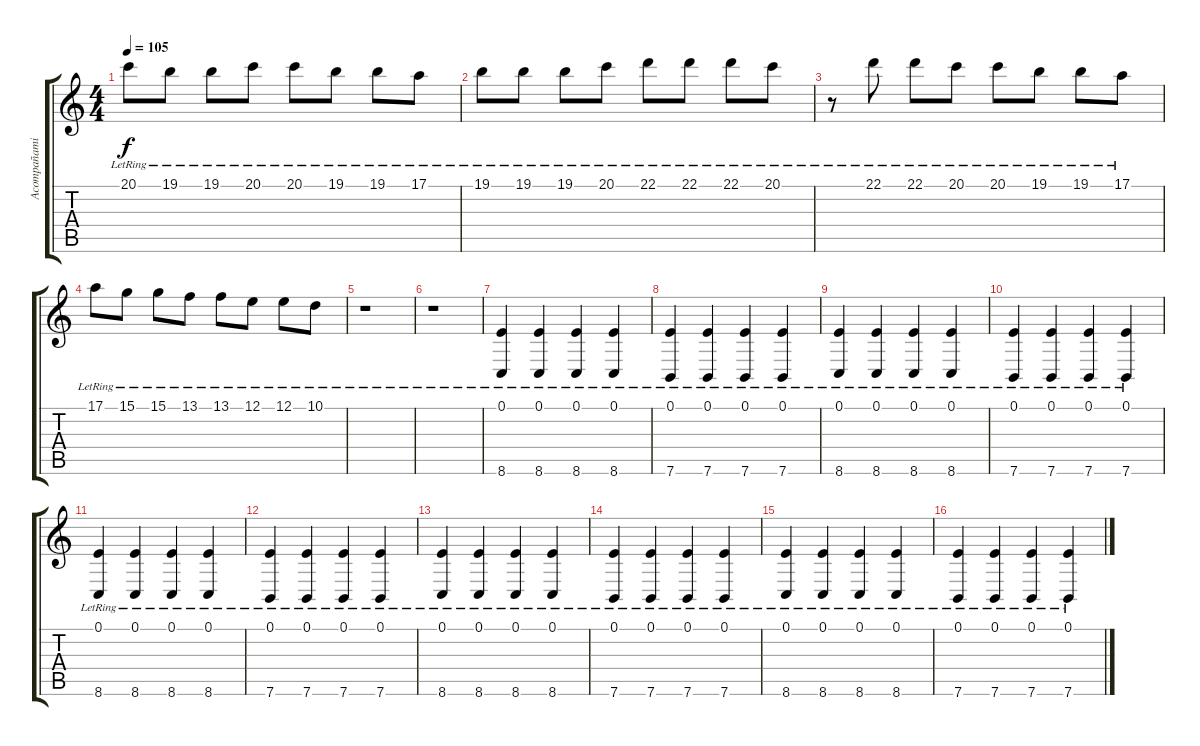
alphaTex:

\track ("Acompañamiento" "Acompañami") {instrument electricgrandpiano}
\staff {score tabs}
\tuning (E4 B3 G3 D3 A2 E2) {hide}
\ts (4 4)
\tempo 105
\clef g2
\ks c
20.1{lr}.8{dy f} 19.1{lr}.8 19.1{lr}.8 20.1{lr}.8 20.1{lr}.8 19.1{lr}.8 19.1{lr}.8 17.1{lr}.8 |
19.1{lr}.8 19.1{lr}.8 19.1{lr}.8 20.1{lr}.8 22.1{lr}.8 22.1{lr}.8 22.1{lr}.8 20.1{lr}.8 |
r.8 22.1{lr}.8 22.1{lr}.8 20.1{lr}.8 20.1{lr}.8 19.1{lr}.8 19.1{lr}.8 17.1{lr}.8 |
17.1{lr}.8 15.1{lr}.8 15.1{lr}.8 13.1{lr}.8 13.1{lr}.8 12.1{lr}.8 12.1{lr}.8 10.1{lr}.8 |
r.1{volume 13} |
r.1 |
(0.1{lr} 8.6{lr}).4 (0.1{lr} 8.6{lr}).4 (0.1{lr} 8.6{lr}).4 (0.1{lr} 8.6{lr}).4 |
(0.1{lr} 7.6{lr}).4 (0.1{lr} 7.6{lr}).4 (0.1{lr} 7.6{lr}).4 (0.1{lr} 7.6{lr}).4 |
(0.1{lr} 8.6{lr}).4 (0.1{lr} 8.6{lr}).4 (0.1{lr} 8.6{lr}).4 (0.1{lr} 8.6{lr}).4 |
(0.1{lr} 7.6{lr}).4 (0.1{lr} 7.6{lr}).4 (0.1{lr} 7.6{lr}).4 (0.1{lr} 7.6{lr}).4 |
(0.1{lr} 8.6{lr}).4 (0.1{lr} 8.6{lr}).4 (0.1{lr} 8.6{lr}).4 (0.1{lr} 8.6{lr}).4 |
(0.1{lr} 7.6{lr}).4 (0.1{lr} 7.6{lr}).4 (0.1{lr} 7.6{lr}).4 (0.1{lr} 7.6{lr}).4 |
(0.1{lr} 8.6{lr}).4{volume 0} (0.1{lr} 8.6{lr}).4 (0.1{lr} 8.6{lr}).4 (0.1{lr} 8.6{lr}).4 |
(0.1{lr} 7.6{lr}).4 (0.1{lr} 7.6{lr}).4 (0.1{lr} 7.6{lr}).4 (0.1{lr} 7.6{lr}).4 |
(0.1{lr} 8.6{lr}).4 (0.1{lr} 8.6{lr}).4 (0.1{lr} 8.6{lr}).4 (0.1{lr} 8.6{lr}).4 |
(0.1{lr} 7.6{lr}).4 (0.1{lr} 7.6{lr}).4 (0.1{lr} 7.6{lr}).4 (0.1{lr} 7.6{lr}).4
